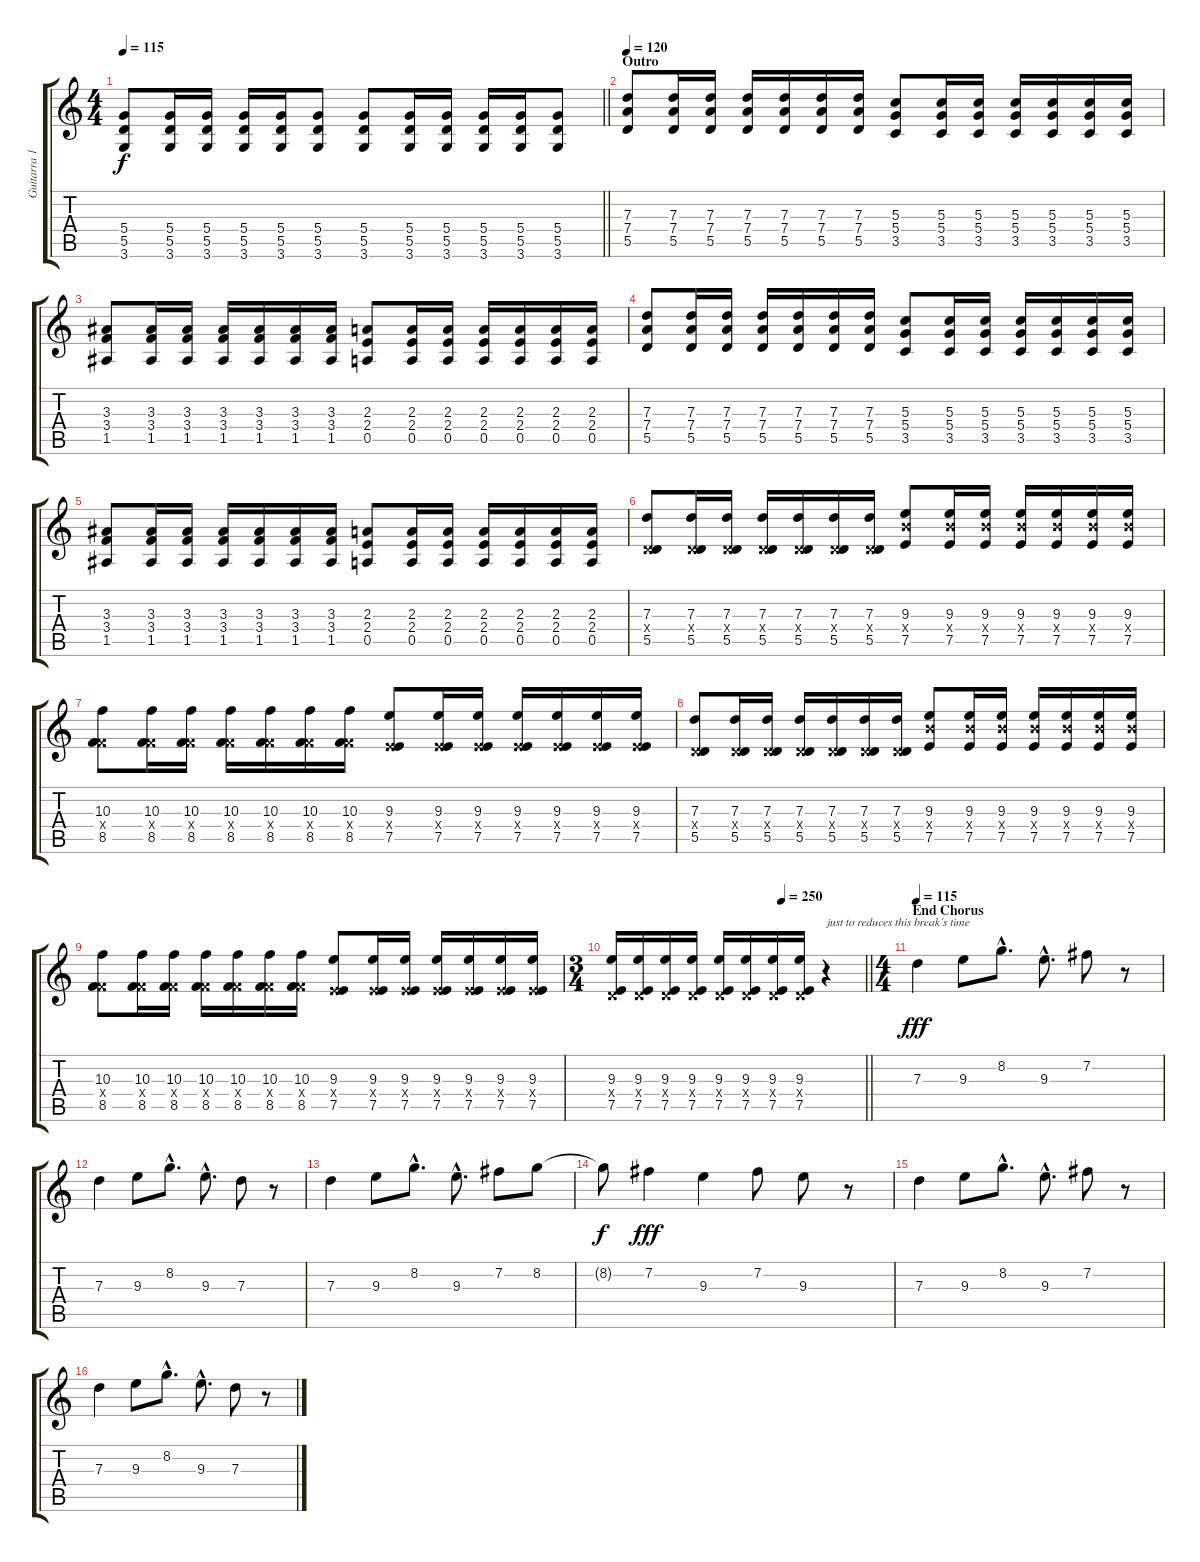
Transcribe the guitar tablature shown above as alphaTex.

\track ("Guitarra 1 - Mathias" "Guitarra 1") {instrument distortionguitar}
\staff {score tabs}
\tuning (E4 B3 G3 D3 A2 E2) {hide}
\ts (4 4)
\tempo 115
\clef g2
\barLineRight lightlight
\ks c
(5.4 5.5 3.6).8{dy f} (5.4 5.5 3.6).16 (5.4 5.5 3.6).16 (5.4 5.5 3.6).16 (5.4 5.5 3.6).16 (5.4 5.5 3.6).8 (5.4 5.5 3.6).8 (5.4 5.5 3.6).16 (5.4 5.5 3.6).16 (5.4 5.5 3.6).16 (5.4 5.5 3.6).16 (5.4 5.5 3.6).8 |
\section ("" "Outro")
\tempo 120
(7.3 7.4 5.5).8 (7.3 7.4 5.5).16 (7.3 7.4 5.5).16 (7.3 7.4 5.5).16 (7.3 7.4 5.5).16 (7.3 7.4 5.5).16 (7.3 7.4 5.5).16 (5.3 5.4 3.5).8 (5.3 5.4 3.5).16 (5.3 5.4 3.5).16 (5.3 5.4 3.5).16 (5.3 5.4 3.5).16 (5.3 5.4 3.5).16 (5.3 5.4 3.5).16 |
(3.3 3.4 1.5).8 (3.3 3.4 1.5).16 (3.3 3.4 1.5).16 (3.3 3.4 1.5).16 (3.3 3.4 1.5).16 (3.3 3.4 1.5).16 (3.3 3.4 1.5).16 (2.3 2.4 0.5).8 (2.3 2.4 0.5).16 (2.3 2.4 0.5).16 (2.3 2.4 0.5).16 (2.3 2.4 0.5).16 (2.3 2.4 0.5).16 (2.3 2.4 0.5).16 |
(7.3 7.4 5.5).8 (7.3 7.4 5.5).16 (7.3 7.4 5.5).16 (7.3 7.4 5.5).16 (7.3 7.4 5.5).16 (7.3 7.4 5.5).16 (7.3 7.4 5.5).16 (5.3 5.4 3.5).8 (5.3 5.4 3.5).16 (5.3 5.4 3.5).16 (5.3 5.4 3.5).16 (5.3 5.4 3.5).16 (5.3 5.4 3.5).16 (5.3 5.4 3.5).16 |
(3.3 3.4 1.5).8 (3.3 3.4 1.5).16 (3.3 3.4 1.5).16 (3.3 3.4 1.5).16 (3.3 3.4 1.5).16 (3.3 3.4 1.5).16 (3.3 3.4 1.5).16 (2.3 2.4 0.5).8 (2.3 2.4 0.5).16 (2.3 2.4 0.5).16 (2.3 2.4 0.5).16 (2.3 2.4 0.5).16 (2.3 2.4 0.5).16 (2.3 2.4 0.5).16 |
(7.3 0.4{x} 5.5).8 (7.3 0.4{x} 5.5).16 (7.3 0.4{x} 5.5).16 (7.3 0.4{x} 5.5).16 (7.3 0.4{x} 5.5).16 (7.3 0.4{x} 5.5).16 (7.3 0.4{x} 5.5).16 (9.3 9.4{x} 7.5).8 (9.3 9.4{x} 7.5).16 (9.3 9.4{x} 7.5).16 (9.3 9.4{x} 7.5).16 (9.3 9.4{x} 7.5).16 (9.3 9.4{x} 7.5).16 (9.3 9.4{x} 7.5).16 |
(10.3 3.4{x} 8.5).8 (10.3 3.4{x} 8.5).16 (10.3 3.4{x} 8.5).16 (10.3 3.4{x} 8.5).16 (10.3 3.4{x} 8.5).16 (10.3 3.4{x} 8.5).16 (10.3 3.4{x} 8.5).16 (9.3 2.4{x} 7.5).8 (9.3 2.4{x} 7.5).16 (9.3 2.4{x} 7.5).16 (9.3 2.4{x} 7.5).16 (9.3 2.4{x} 7.5).16 (9.3 2.4{x} 7.5).16 (9.3 2.4{x} 7.5).16 |
(7.3 0.4{x} 5.5).8 (7.3 0.4{x} 5.5).16 (7.3 0.4{x} 5.5).16 (7.3 0.4{x} 5.5).16 (7.3 0.4{x} 5.5).16 (7.3 0.4{x} 5.5).16 (7.3 0.4{x} 5.5).16 (9.3 9.4{x} 7.5).8 (9.3 9.4{x} 7.5).16 (9.3 9.4{x} 7.5).16 (9.3 9.4{x} 7.5).16 (9.3 9.4{x} 7.5).16 (9.3 9.4{x} 7.5).16 (9.3 9.4{x} 7.5).16 |
(10.3 3.4{x} 8.5).8 (10.3 3.4{x} 8.5).16 (10.3 3.4{x} 8.5).16 (10.3 3.4{x} 8.5).16 (10.3 3.4{x} 8.5).16 (10.3 3.4{x} 8.5).16 (10.3 3.4{x} 8.5).16 (9.3 2.4{x} 7.5).8 (9.3 2.4{x} 7.5).16 (9.3 2.4{x} 7.5).16 (9.3 2.4{x} 7.5).16 (9.3 2.4{x} 7.5).16 (9.3 2.4{x} 7.5).16 (9.3 2.4{x} 7.5).16 |
\ts (3 4)
\tempo (250 0.6666666666666666)
\barLineRight lightlight
(9.3 0.4{x} 7.5).16 (9.3 0.4{x} 7.5).16 (9.3 0.4{x} 7.5).16 (9.3 0.4{x} 7.5).16 (9.3 0.4{x} 7.5).16 (9.3 0.4{x} 7.5).16 (9.3 0.4{x} 7.5).16 (9.3 0.4{x} 7.5).16 r.4{txt "just to reduces this break´s time"} |
\ts (4 4)
\section ("" "End Chorus")
\tempo 115
7.3.4{dy fff} 9.3.8 8.2{hac}.8{d} 9.3{hac}.8{d} 7.2.8 r.8 |
7.3.4 9.3.8 8.2{hac}.8{d} 9.3{hac}.8{d} 7.3.8 r.8 |
7.3.4 9.3.8 8.2{hac}.8{d} 9.3{hac}.8{d} 7.2.8 8.2.8 |
8.2{t}.8{dy f} 7.2.4{dy fff} 9.3.4 7.2.8 9.3.8 r.8 |
7.3.4 9.3.8 8.2{hac}.8{d} 9.3{hac}.8{d} 7.2.8 r.8 |
7.3.4 9.3.8 8.2{hac}.8{d} 9.3{hac}.8{d} 7.3.8 r.8
